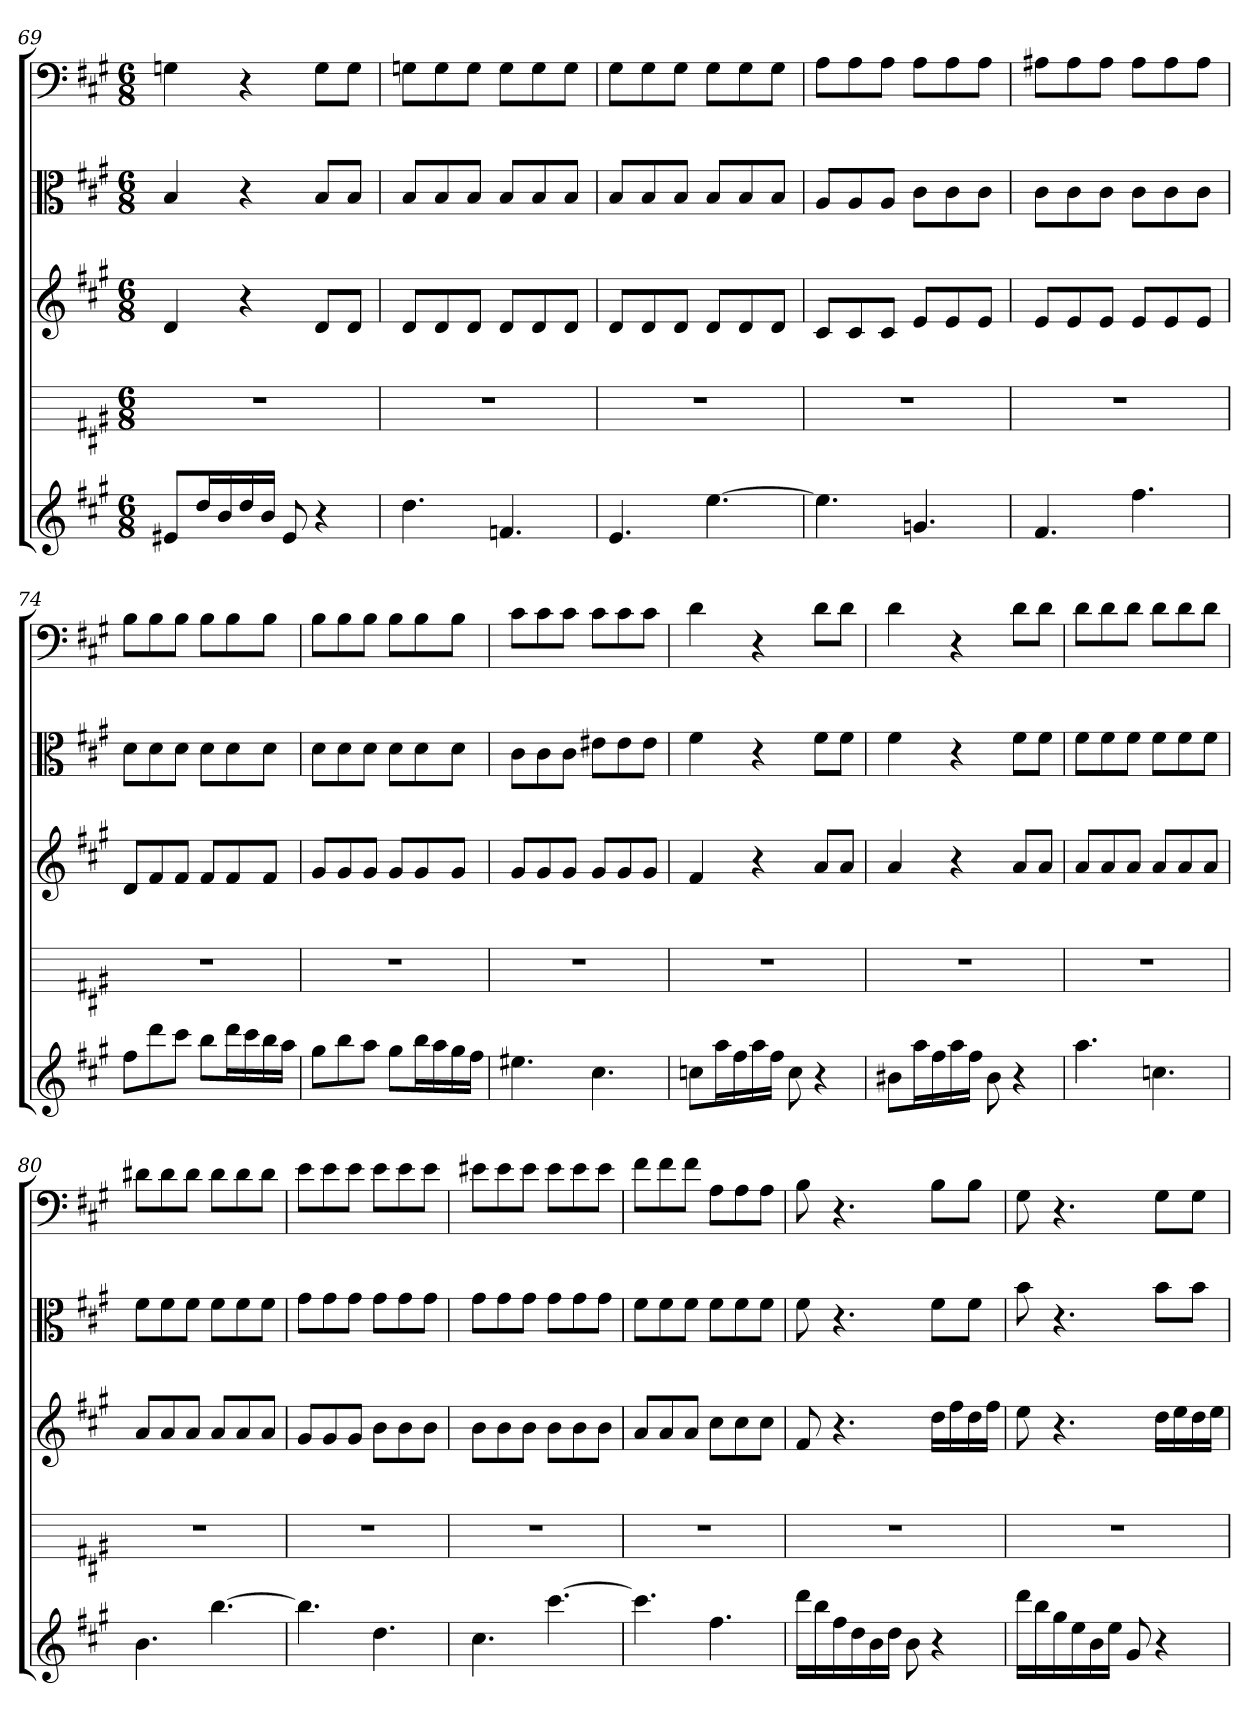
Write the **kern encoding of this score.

**kern	**kern	**kern	**kern	**kern
*part5	*part4	*part3	*part2	*part1
*staff5	*staff4	*staff3	*staff2	*staff1
*	*	*	*clefC3	*clefF4
*k[f#c#g#]	*k[f#c#g#]	*k[f#c#g#]	*k[f#c#g#]	*k[f#c#g#]
*A:	*A:	*A:	*A:	*A:
*M6/8	*M6/8	*M6/8	*M6/8	*M6/8
=69	=69	=69	=69	=69
8e#XL	2.r	4d	4B	4Gn
16ddL	.	.	.	.
16b	.	.	.	.
16dd	.	4r	4r	4r
16bJJ	.	.	.	.
8e#	.	.	.	.
4r	.	8dL	8B/L	8G\L
.	.	8dJ	8B/J	8G\J
=70	=70	=70	=70	=70
4.dd	2.r	8dL	8B/L	8Gn\L
.	.	8d	8B/	8G\
.	.	8dJ	8B/J	8G\J
4.fn	.	8dL	8B/L	8G\L
.	.	8d	8B/	8G\
.	.	8dJ	8B/J	8G\J
=71	=71	=71	=71	=71
4.e	2.r	8dL	8B/L	8G#\L
.	.	8d	8B/	8G#\
.	.	8dJ	8B/J	8G#\J
[4.ee	.	8dL	8B/L	8G#\L
.	.	8d	8B/	8G#\
.	.	8dJ	8B/J	8G#\J
=72	=72	=72	=72	=72
4.ee]	2.r	8c#L	8A/L	8A\L
.	.	8c#	8A/	8A\
.	.	8c#J	8A/J	8A\J
4.gn	.	8eL	8c#\L	8A\L
.	.	8e	8c#\	8A\
.	.	8eJ	8c#\J	8A\J
=73	=73	=73	=73	=73
4.f#	2.r	8eL	8c#\L	8A#X\L
.	.	8e	8c#\	8A#\
.	.	8eJ	8c#\J	8A#\J
4.ff#	.	8eL	8c#\L	8A#\L
.	.	8e	8c#\	8A#\
.	.	8eJ	8c#\J	8A#\J
=74	=74	=74	=74	=74
8ff#L	2.r	8dL	8d\L	8B\L
8ddd	.	8f#	8d\	8B\
8ccc#J	.	8f#J	8d\J	8B\J
8bbL	.	8f#L	8d\L	8B\L
16dddL	.	8f#	8d\	8B\
16ccc#	.	.	.	.
16bb	.	8f#J	8d\J	8B\J
16aaJJ	.	.	.	.
=75	=75	=75	=75	=75
8gg#L	2.r	8g#L	8d\L	8B\L
8bb	.	8g#	8d\	8B\
8aaJ	.	8g#J	8d\J	8B\J
8gg#L	.	8g#L	8d\L	8B\L
16bbL	.	8g#	8d\	8B\
16aa	.	.	.	.
16gg#	.	8g#J	8d\J	8B\J
16ff#JJ	.	.	.	.
=76	=76	=76	=76	=76
4.ee#X	2.r	8g#L	8c#\L	8c#\L
.	.	8g#	8c#\	8c#\
.	.	8g#J	8c#\J	8c#\J
4.cc#	.	8g#L	8e#X\L	8c#\L
.	.	8g#	8e#\	8c#\
.	.	8g#J	8e#\J	8c#\J
=77	=77	=77	=77	=77
8ccnL	2.r	4f#	4f#	4d
16aaL	.	.	.	.
16ff#	.	.	.	.
16aa	.	4r	4r	4r
16ff#JJ	.	.	.	.
8cc	.	.	.	.
4r	.	8aL	8f#\L	8d\L
.	.	8aJ	8f#\J	8d\J
=78	=78	=78	=78	=78
8b#XL	2.r	4a	4f#	4d
16aaL	.	.	.	.
16ff#	.	.	.	.
16aa	.	4r	4r	4r
16ff#JJ	.	.	.	.
8b#	.	.	.	.
4r	.	8aL	8f#\L	8d\L
.	.	8aJ	8f#\J	8d\J
=79	=79	=79	=79	=79
4.aa	2.r	8aL	8f#\L	8d\L
.	.	8a	8f#\	8d\
.	.	8aJ	8f#\J	8d\J
4.ccn	.	8aL	8f#\L	8d\L
.	.	8a	8f#\	8d\
.	.	8aJ	8f#\J	8d\J
=80	=80	=80	=80	=80
4.b	2.r	8aL	8f#\L	8d#X\L
.	.	8a	8f#\	8d#\
.	.	8aJ	8f#\J	8d#\J
[4.bb	.	8aL	8f#\L	8d#\L
.	.	8a	8f#\	8d#\
.	.	8aJ	8f#\J	8d#\J
=81	=81	=81	=81	=81
4.bb]	2.r	8g#L	8g#\L	8e\L
.	.	8g#	8g#\	8e\
.	.	8g#J	8g#\J	8e\J
4.dd	.	8bL	8g#\L	8e\L
.	.	8b	8g#\	8e\
.	.	8bJ	8g#\J	8e\J
=82	=82	=82	=82	=82
4.cc#	2.r	8bL	8g#\L	8e#X\L
.	.	8b	8g#\	8e#\
.	.	8bJ	8g#\J	8e#\J
[4.ccc#	.	8bL	8g#\L	8e#\L
.	.	8b	8g#\	8e#\
.	.	8bJ	8g#\J	8e#\J
=83	=83	=83	=83	=83
4.ccc#]	2.r	8aL	8f#\L	8f#\L
.	.	8a	8f#\	8f#\
.	.	8aJ	8f#\J	8f#\J
4.ff#	.	8cc#L	8f#\L	8A\L
.	.	8cc#	8f#\	8A\
.	.	8cc#J	8f#\J	8A\J
=84	=84	=84	=84	=84
16dddLL	2.r	8f#	8f#	8B
16bb	.	.	.	.
16ff#	.	4.r	4.r	4.r
16dd	.	.	.	.
16b	.	.	.	.
16ddJJ	.	.	.	.
8b	.	.	.	.
4r	.	16ddLL	8f#\L	8B\L
.	.	16ff#	.	.
.	.	16dd	8f#\J	8B\J
.	.	16ff#JJ	.	.
=85	=85	=85	=85	=85
16dddLL	2.r	8ee	8b	8G#
16bb	.	.	.	.
16gg#	.	4.r	4.r	4.r
16ee	.	.	.	.
16b	.	.	.	.
16eeJJ	.	.	.	.
8g#	.	.	.	.
4r	.	16ddLL	8b\L	8G#\L
.	.	16ee	.	.
.	.	16dd	8b\J	8G#\J
.	.	16eeJJ	.	.
=	=	=	=	=
*-	*-	*-	*-	*-
